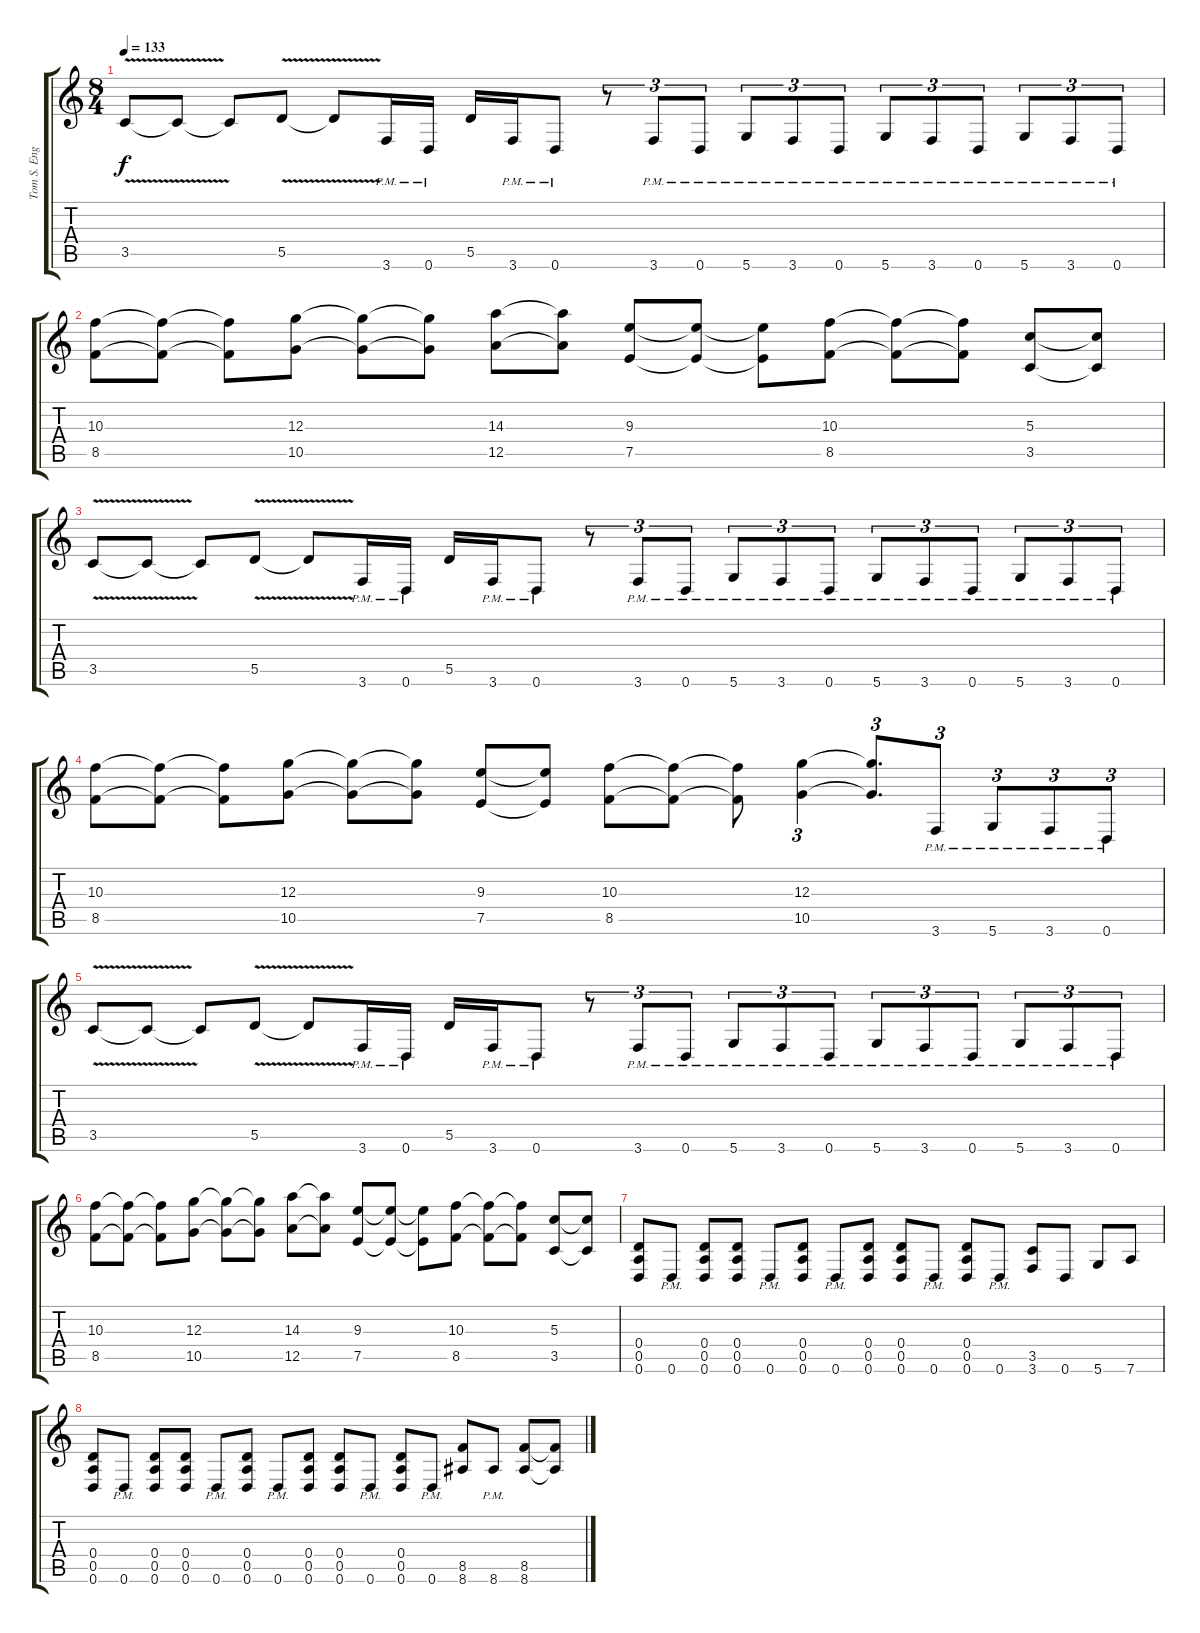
\track ("Tom S. Englund" "Tom S. Eng") {instrument distortionguitar}
\staff {score tabs}
\tuning (E4 B3 G3 D3 A2 D2) {hide}
\ts (8 4)
\tempo 133
\clef g2
\ks c
3.5{v}.8{dy f} 3.5{t}.8 3.5{t}.8 5.5{v}.8 5.5{t}.8 3.6{pm}.16 0.6{pm}.16 5.5.16 3.6{pm}.16 0.6{pm}.8 r.8{tu (3 2)} 3.6{pm}.8{tu (3 2)} 0.6{pm}.8{tu (3 2)} 5.6{pm}.8{tu (3 2)} 3.6{pm}.8{tu (3 2)} 0.6{pm}.8{tu (3 2)} 5.6{pm}.8{tu (3 2)} 3.6{pm}.8{tu (3 2)} 0.6{pm}.8{tu (3 2)} 5.6{pm}.8{tu (3 2)} 3.6{pm}.8{tu (3 2)} 0.6{pm}.8{tu (3 2)} |
(10.3 8.5).8 (10.3{t} 8.5{t}).8 (10.3{t} 8.5{t}).8 (12.3 10.5).8 (12.3{t} 10.5{t}).8 (12.3{t} 10.5{t}).8 (14.3 12.5).8 (14.3{t} 12.5{t}).8 (9.3 7.5).8 (9.3{t} 7.5{t}).8 (9.3{t} 7.5{t}).8 (10.3 8.5).8 (10.3{t} 8.5{t}).8 (10.3{t} 8.5{t}).8 (5.3 3.5).8 (5.3{t} 3.5{t}).8 |
3.5{v}.8 3.5{t}.8 3.5{t}.8 5.5{v}.8 5.5{t}.8 3.6{pm}.16 0.6{pm}.16 5.5.16 3.6{pm}.16 0.6{pm}.8 r.8{tu (3 2)} 3.6{pm}.8{tu (3 2)} 0.6{pm}.8{tu (3 2)} 5.6{pm}.8{tu (3 2)} 3.6{pm}.8{tu (3 2)} 0.6{pm}.8{tu (3 2)} 5.6{pm}.8{tu (3 2)} 3.6{pm}.8{tu (3 2)} 0.6{pm}.8{tu (3 2)} 5.6{pm}.8{tu (3 2)} 3.6{pm}.8{tu (3 2)} 0.6{pm}.8{tu (3 2)} |
(10.3 8.5).8 (10.3{t} 8.5{t}).8 (10.3{t} 8.5{t}).8 (12.3 10.5).8 (12.3{t} 10.5{t}).8 (12.3{t} 10.5{t}).8 (9.3 7.5).8 (9.3{t} 7.5{t}).8 (10.3 8.5).8 (10.3{t} 8.5{t}).8 (10.3{t} 8.5{t}).8 (12.3 10.5).4{tu (3 2)} (12.3{t} 10.5{t}).8{d tu (3 2)} 3.6{pm}.8{tu (3 2)} 5.6{pm}.8{tu (3 2)} 3.6{pm}.8{tu (3 2)} 0.6{pm}.8{tu (3 2)} |
3.5{v}.8 3.5{t}.8 3.5{t}.8 5.5{v}.8 5.5{t}.8 3.6{pm}.16 0.6{pm}.16 5.5.16 3.6{pm}.16 0.6{pm}.8 r.8{tu (3 2)} 3.6{pm}.8{tu (3 2)} 0.6{pm}.8{tu (3 2)} 5.6{pm}.8{tu (3 2)} 3.6{pm}.8{tu (3 2)} 0.6{pm}.8{tu (3 2)} 5.6{pm}.8{tu (3 2)} 3.6{pm}.8{tu (3 2)} 0.6{pm}.8{tu (3 2)} 5.6{pm}.8{tu (3 2)} 3.6{pm}.8{tu (3 2)} 0.6{pm}.8{tu (3 2)} |
(10.3 8.5).8 (10.3{t} 8.5{t}).8 (10.3{t} 8.5{t}).8 (12.3 10.5).8 (12.3{t} 10.5{t}).8 (12.3{t} 10.5{t}).8 (14.3 12.5).8 (14.3{t} 12.5{t}).8 (9.3 7.5).8 (9.3{t} 7.5{t}).8 (9.3{t} 7.5{t}).8 (10.3 8.5).8 (10.3{t} 8.5{t}).8 (10.3{t} 8.5{t}).8 (5.3 3.5).8 (5.3{t} 3.5{t}).8 |
(0.4 0.5 0.6).8 0.6{pm}.8 (0.4 0.5 0.6).8 (0.4 0.5 0.6).8 0.6{pm}.8 (0.4 0.5 0.6).8 0.6{pm}.8 (0.4 0.5 0.6).8 (0.4 0.5 0.6).8 0.6{pm}.8 (0.4 0.5 0.6).8 0.6{pm}.8 (3.5 3.6).8 0.6.8 5.6.8 7.6.8 |
(0.4 0.5 0.6).8 0.6{pm}.8 (0.4 0.5 0.6).8 (0.4 0.5 0.6).8 0.6{pm}.8 (0.4 0.5 0.6).8 0.6{pm}.8 (0.4 0.5 0.6).8 (0.4 0.5 0.6).8 0.6{pm}.8 (0.4 0.5 0.6).8 0.6{pm}.8 (8.5 8.6).8 8.6{pm}.8 (8.5 8.6).8 (8.5{t} 8.6{t}).8
